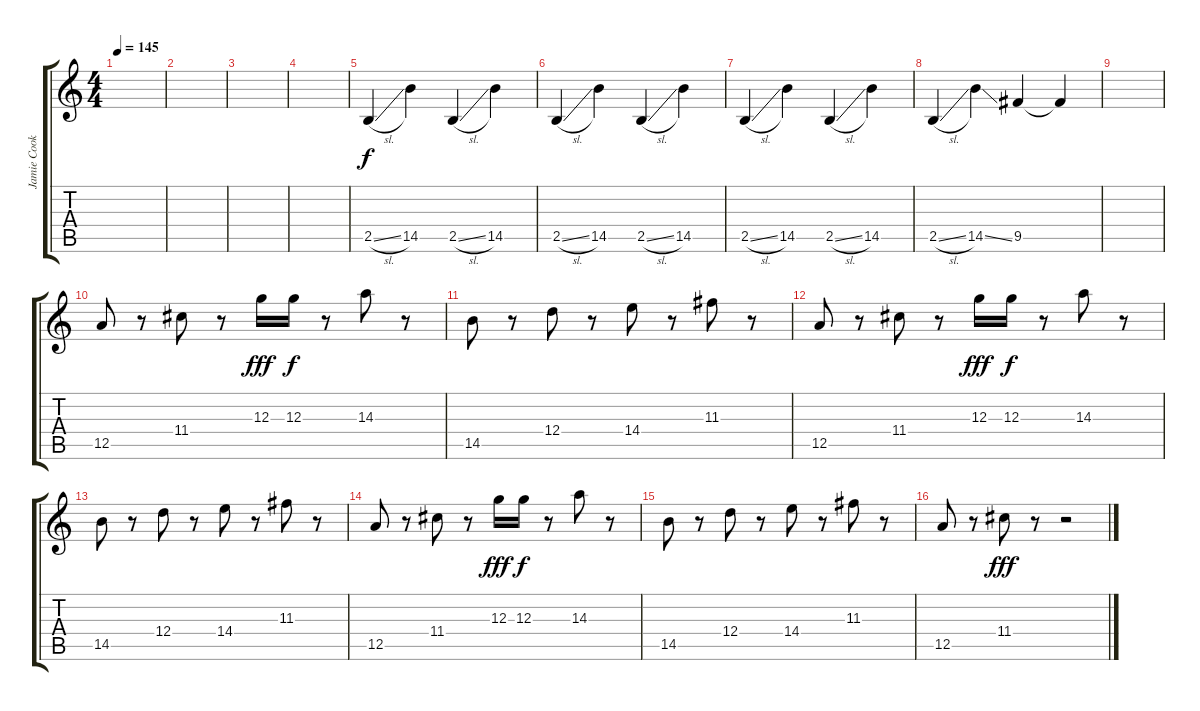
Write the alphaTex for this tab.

\track ("Jamie Cook" "Jamie Cook") {instrument overdrivenguitar}
\staff {score tabs}
\tuning (E4 B3 G3 D3 A2 E2) {hide}
\ts (4 4)
\tempo 145
\clef g2
\ks c
|
|
|
|
2.5{sl}.4 14.5.4 2.5{sl}.4 14.5.4 |
2.5{sl}.4 14.5.4 2.5{sl}.4 14.5.4 |
2.5{sl}.4 14.5.4 2.5{sl}.4 14.5.4 |
2.5{sl}.4 14.5{ss}.4 9.5.4 9.5{t}.4 |
|
12.5.8 r.8 11.4.8 r.8 12.3.16{dy fff} 12.3.16{dy f} r.8 14.3.8 r.8 |
14.5.8 r.8 12.4.8 r.8 14.4.8 r.8 11.3.8 r.8 |
12.5.8 r.8 11.4.8 r.8 12.3.16{dy fff} 12.3.16{dy f} r.8 14.3.8 r.8 |
14.5.8 r.8 12.4.8 r.8 14.4.8 r.8 11.3.8 r.8 |
12.5.8 r.8 11.4.8 r.8 12.3.16{dy fff} 12.3.16{dy f} r.8 14.3.8 r.8 |
14.5.8 r.8 12.4.8 r.8 14.4.8 r.8 11.3.8 r.8 |
12.5.8 r.8 11.4.8{dy fff} r.8 r.2
